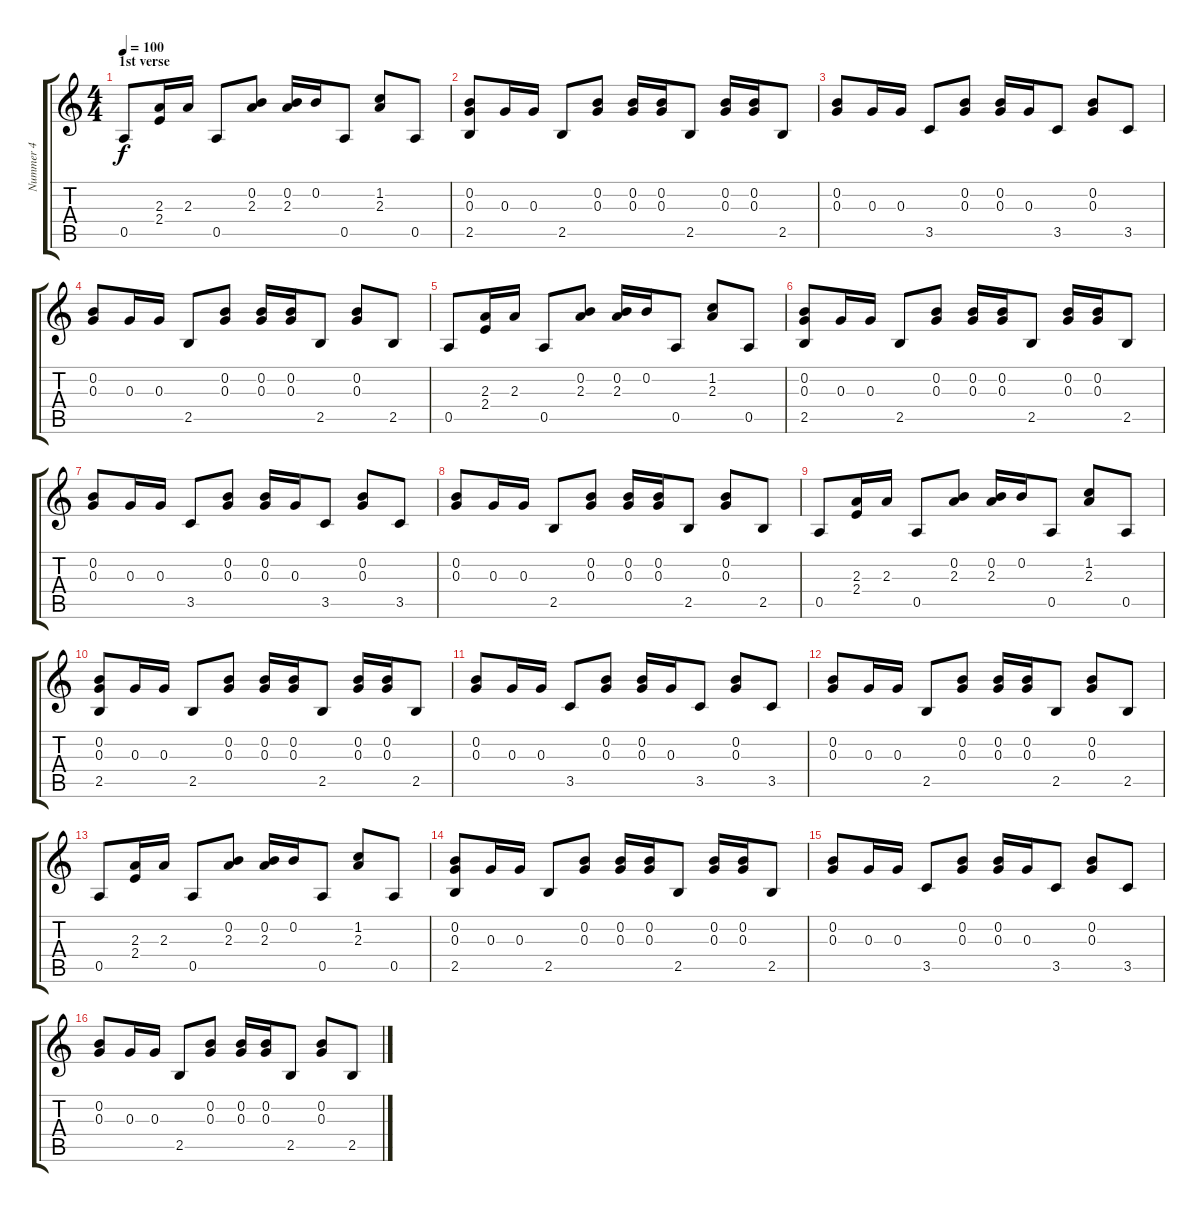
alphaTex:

\track ("Nummer 4" "Nummer 4") {instrument electricbassfinger}
\staff {score tabs}
\tuning (E4 B3 G3 D3 A2 E2) {hide}
\ts (4 4)
\section ("" "1st verse")
\tempo 100
\clef g2
\ks c
0.5.8{dy f} (2.3 2.4).16 2.3.16 0.5.8 (0.2 2.3).8 (0.2 2.3).16 0.2.16 0.5.8 (1.2 2.3).8 0.5.8 |
(0.2 0.3 2.5).8 0.3.16 0.3.16 2.5.8 (0.2 0.3).8 (0.2 0.3).16 (0.2 0.3).16 2.5.8 (0.2 0.3).16 (0.2 0.3).16 2.5.8 |
(0.2 0.3).8 0.3.16 0.3.16 3.5.8 (0.2 0.3).8 (0.2 0.3).16 0.3.16 3.5.8 (0.2 0.3).8 3.5.8 |
(0.2 0.3).8 0.3.16 0.3.16 2.5.8 (0.2 0.3).8 (0.2 0.3).16 (0.2 0.3).16 2.5.8 (0.2 0.3).8 2.5.8 |
0.5.8 (2.3 2.4).16 2.3.16 0.5.8 (0.2 2.3).8 (0.2 2.3).16 0.2.16 0.5.8 (1.2 2.3).8 0.5.8 |
(0.2 0.3 2.5).8 0.3.16 0.3.16 2.5.8 (0.2 0.3).8 (0.2 0.3).16 (0.2 0.3).16 2.5.8 (0.2 0.3).16 (0.2 0.3).16 2.5.8 |
(0.2 0.3).8 0.3.16 0.3.16 3.5.8 (0.2 0.3).8 (0.2 0.3).16 0.3.16 3.5.8 (0.2 0.3).8 3.5.8 |
(0.2 0.3).8 0.3.16 0.3.16 2.5.8 (0.2 0.3).8 (0.2 0.3).16 (0.2 0.3).16 2.5.8 (0.2 0.3).8 2.5.8 |
0.5.8 (2.3 2.4).16 2.3.16 0.5.8 (0.2 2.3).8 (0.2 2.3).16 0.2.16 0.5.8 (1.2 2.3).8 0.5.8 |
(0.2 0.3 2.5).8 0.3.16 0.3.16 2.5.8 (0.2 0.3).8 (0.2 0.3).16 (0.2 0.3).16 2.5.8 (0.2 0.3).16 (0.2 0.3).16 2.5.8 |
(0.2 0.3).8 0.3.16 0.3.16 3.5.8 (0.2 0.3).8 (0.2 0.3).16 0.3.16 3.5.8 (0.2 0.3).8 3.5.8 |
(0.2 0.3).8 0.3.16 0.3.16 2.5.8 (0.2 0.3).8 (0.2 0.3).16 (0.2 0.3).16 2.5.8 (0.2 0.3).8 2.5.8 |
0.5.8 (2.3 2.4).16 2.3.16 0.5.8 (0.2 2.3).8 (0.2 2.3).16 0.2.16 0.5.8 (1.2 2.3).8 0.5.8 |
(0.2 0.3 2.5).8 0.3.16 0.3.16 2.5.8 (0.2 0.3).8 (0.2 0.3).16 (0.2 0.3).16 2.5.8 (0.2 0.3).16 (0.2 0.3).16 2.5.8 |
(0.2 0.3).8 0.3.16 0.3.16 3.5.8 (0.2 0.3).8 (0.2 0.3).16 0.3.16 3.5.8 (0.2 0.3).8 3.5.8 |
(0.2 0.3).8 0.3.16 0.3.16 2.5.8 (0.2 0.3).8 (0.2 0.3).16 (0.2 0.3).16 2.5.8 (0.2 0.3).8 2.5.8
